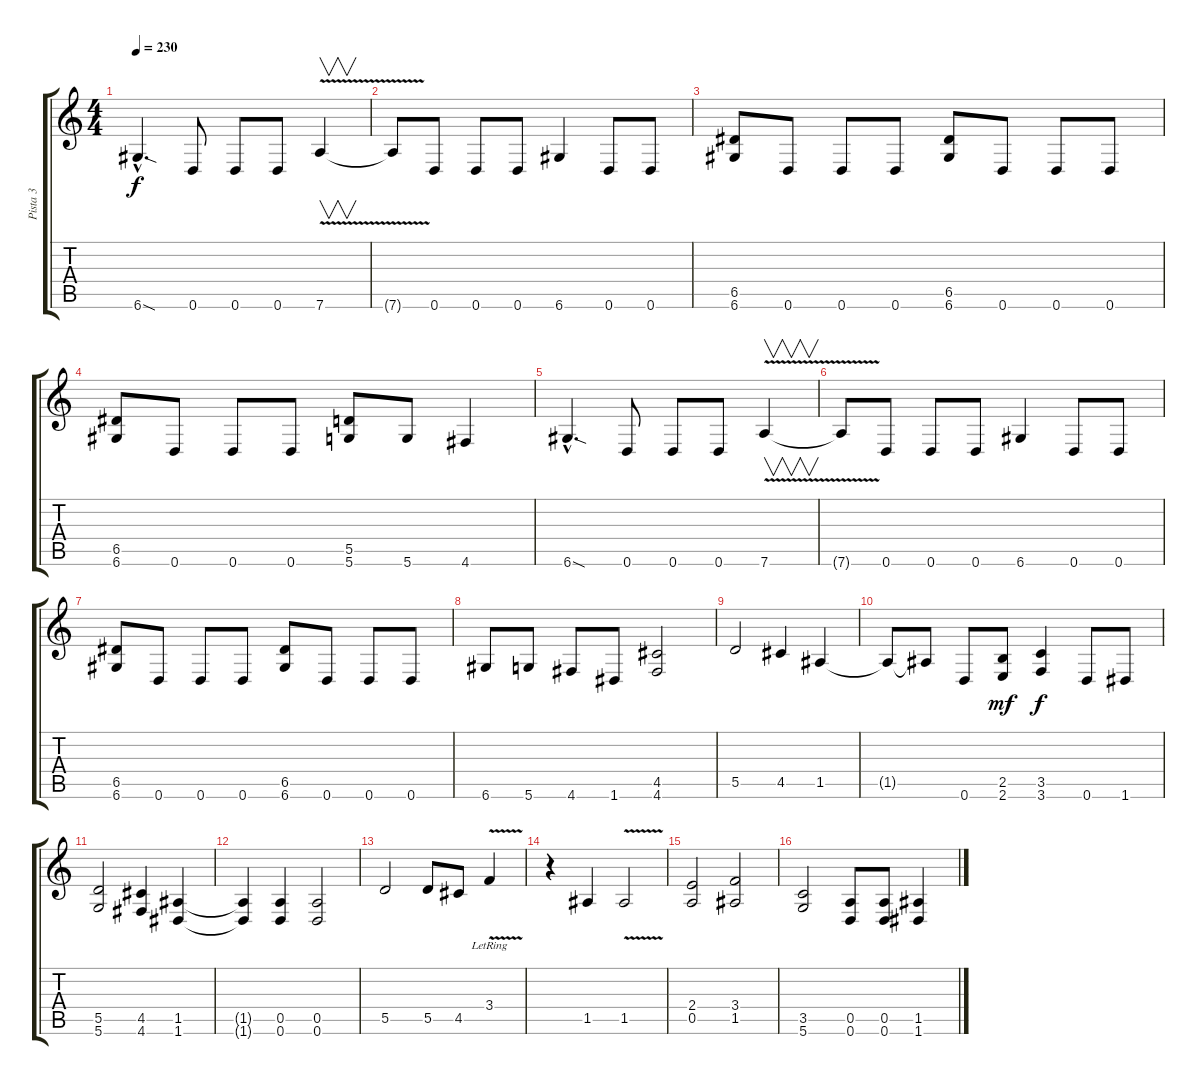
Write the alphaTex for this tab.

\track ("Pista 3" "Pista 3") {instrument distortionguitar}
\staff {score tabs}
\tuning (E4 B3 G3 D3 A2 D2) {hide}
\ts (4 4)
\tempo 230
\clef g2
\ks c
6.6{sod hac}.4{d dy f} 0.6.8 0.6.8 0.6.8 7.6{v}.4{v} |
7.6{t}.8 0.6.8 0.6.8 0.6.8 6.6.4 0.6.8 0.6.8 |
(6.5 6.6).8 0.6.8 0.6.8 0.6.8 (6.5 6.6).8 0.6.8 0.6.8 0.6.8 |
(6.5 6.6).8 0.6.8 0.6.8 0.6.8 (5.5 5.6).8 5.6.8 4.6.4 |
6.6{sod hac}.4{d} 0.6.8 0.6.8 0.6.8 7.6{v}.4{v} |
7.6{t}.8 0.6.8 0.6.8 0.6.8 6.6.4 0.6.8 0.6.8 |
(6.5 6.6).8 0.6.8 0.6.8 0.6.8 (6.5 6.6).8 0.6.8 0.6.8 0.6.8 |
6.6.8 5.6.8 4.6.8 1.6.8 (4.5 4.6).2 |
5.5.2 4.5.4 1.5.4 |
1.5{t}.8 1.5{t}.8 0.6.8 (2.5 2.6).8{dy mf} (3.5 3.6).4{dy f} 0.6.8 1.6.8 |
(5.5 5.6).2 (4.5 4.6).4 (1.5 1.6).4 |
(1.5{t} 1.6{t}).4 (0.5 0.6).4 (0.5 0.6).2 |
5.5.2 5.5.8 4.5.8 3.4{v lr}.4 |
r.4 1.5.4 1.5{v}.2 |
(2.4 0.5).2 (3.4 1.5).2 |
(3.5 5.6).2 (0.5 0.6).8 (0.5 0.6).8 (1.5 1.6).4
